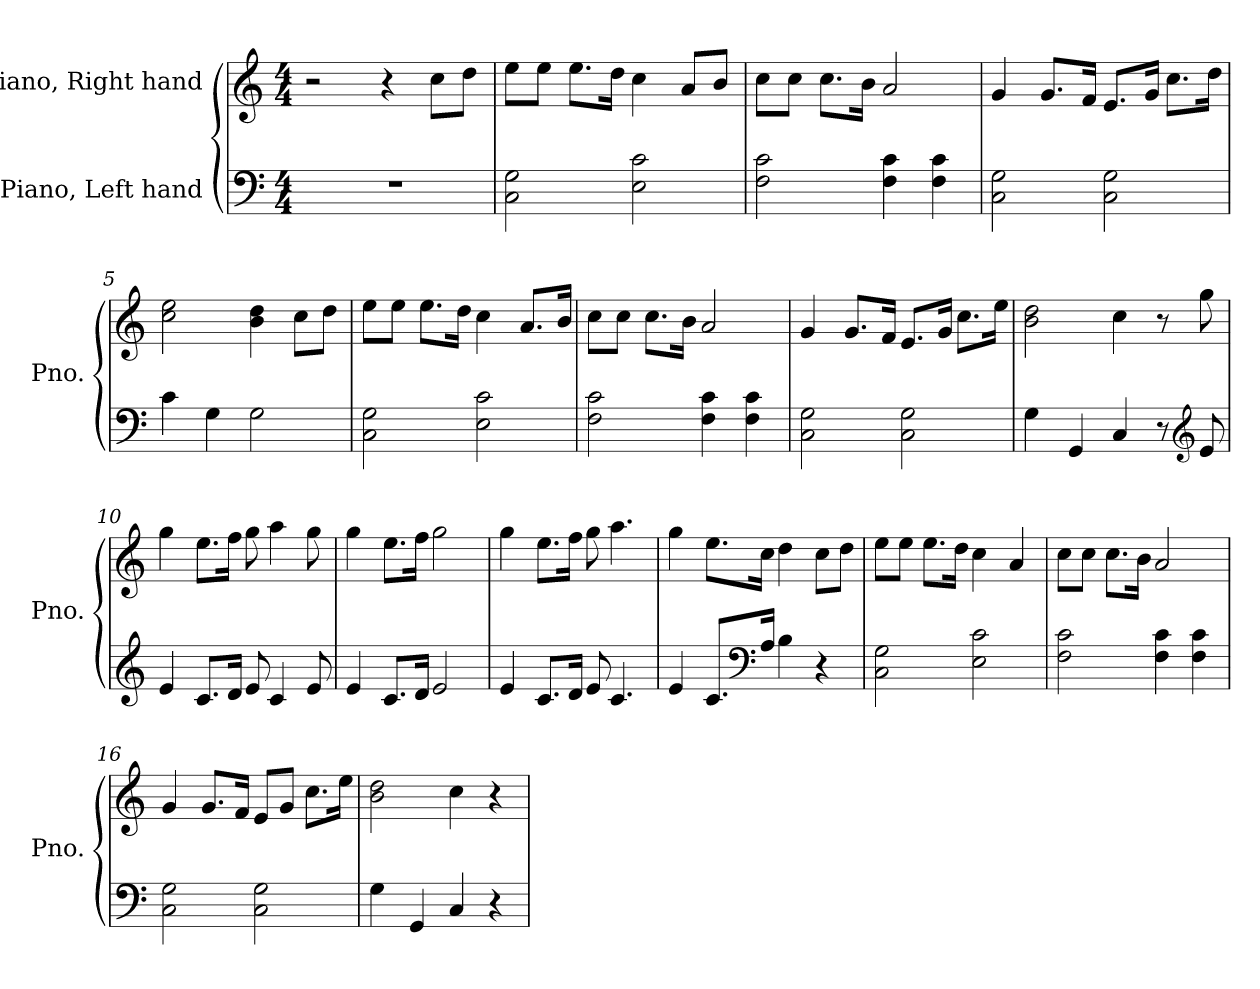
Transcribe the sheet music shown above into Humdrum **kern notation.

**kern	**kern
*part2	*part1
*staff2	*staff1
*I"Piano, Left hand	*I"Piano, Right hand
*I'Pno.	*I'Pno.
*clefF4	*clefG2
*k[]	*k[]
*M4/4	*M4/4
*MM120	*MM120
=1	=1
1r	2r
.	4r
.	8cc\L
.	8dd\J
=2	=2
2C\ 2G\	8ee\L
.	8ee\J
.	8.ee\L
.	16dd\Jk
2E\ 2c\	4cc\
.	8a/L
.	8b/J
=3	=3
2F\ 2c\	8cc\L
.	8cc\J
.	8.cc\L
.	16b\Jk
4F\ 4c\	2a/
4F\ 4c\	.
=4	=4
2C\ 2G\	4g/
.	8.g/L
.	16f/Jk
2C\ 2G\	8.e/L
.	16g/Jk
.	8.cc\L
.	16dd\Jk
=5	=5
4c\	2cc\ 2ee\
4G\	.
2G\	4b\ 4dd\
.	8cc\L
.	8dd\J
!!LO:LB:g=z
=6	=6
2C\ 2G\	8ee\L
.	8ee\J
.	8.ee\L
.	16dd\Jk
2E\ 2c\	4cc\
.	8.a/L
.	16b/Jk
=7	=7
2F\ 2c\	8cc\L
.	8cc\J
.	8.cc\L
.	16b\Jk
4F\ 4c\	2a/
4F\ 4c\	.
=8	=8
2C\ 2G\	4g/
.	8.g/L
.	16f/Jk
2C\ 2G\	8.e/L
.	16g/Jk
.	8.cc\L
.	16ee\Jk
=9	=9
4G\	2b\ 2dd\
4GG/	.
4C/	4cc\
8r	8r
*clefG2	*
8e/	8gg\
=10	=10
4e/	4gg\
8.c/L	8.ee\L
16d/Jk	16ff\Jk
8e/	8gg\
4c/	4aa\
8e/	8gg\
!!LO:LB:g=z
=11	=11
4e/	4gg\
8.c/L	8.ee\L
16d/Jk	16ff\Jk
2e/	2gg\
=12	=12
4e/	4gg\
8.c/L	8.ee\L
16d/Jk	16ff\Jk
8e/	8gg\
4.c/	4.aa\
=13	=13
4e/	4gg\
8.c/L	8.ee\L
*clefF4	*
16A/Jk	16cc\Jk
4B\	4dd\
4r	8cc\L
.	8dd\J
=14	=14
2C\ 2G\	8ee\L
.	8ee\J
.	8.ee\L
.	16dd\Jk
2E\ 2c\	4cc\
.	4a/
=15	=15
2F\ 2c\	8cc\L
.	8cc\J
.	8.cc\L
.	16b\Jk
4F\ 4c\	2a/
4F\ 4c\	.
!!LO:LB:g=z
=16	=16
2C\ 2G\	4g/
.	8.g/L
.	16f/Jk
2C\ 2G\	8e/L
.	8g/J
.	8.cc\L
.	16ee\Jk
=17	=17
4G\	2b\ 2dd\
4GG/	.
4C/	4cc\
4r	4r
=	=
*-	*-
